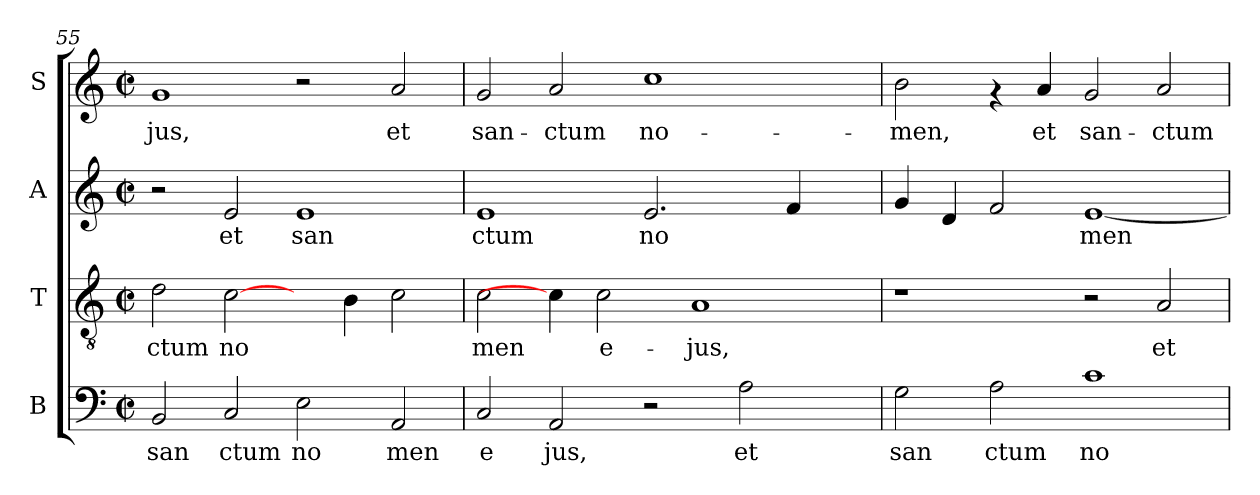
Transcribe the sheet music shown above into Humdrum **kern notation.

**kern	**text	**kern	**text	**kern	**text	**kern	**text
*part4	*part4	*part3	*part3	*part2	*part2	*part1	*part1
*staff4	*staff4	*staff3	*staff3	*staff2	*staff2	*staff1	*staff1
*I"B	*	*I"T	*	*I"A	*	*I"S	*
*I'B	*	*I'T	*	*I'A	*	*I'S	*
*clefF4	*	*clefGv2	*	*clefG2	*	*clefG2	*
*k[]	*	*k[]	*	*k[]	*	*k[]	*
*C:	*	*C:	*	*C:	*	*C:	*
*M2/2	*	*M2/2	*	*M2/2	*	*M2/2	*
*met(c|)	*	*met(c|)	*	*met(c|)	*	*met(c|)	*
=55	=55	=55	=55	=55	=55	=55	=55
!	!LO:LY:b:cj	!	!LO:LY:b:cj	!	!	!	!LO:LY:b:cj
2BB/	san	2d\	-ctum	2r	.	1g	-jus,
!	!LO:LY:b:cj	!	!LO:LY:b:cj	!	!LO:LY:b:cj	!	!
2C/	ctum	[2c\	no-	2e/	et	.	.
!	!LO:LY:b:cj	!	!	!	!LO:LY:b:cj	!	!
2E\	no	4ryy	.	1e	san	2r	.
!	!	!	!LO:LY:b:cj	!	!	!	!
.	.	4B\	--	.	.	.	.
!	!LO:LY:b:cj	!	!LO:LY:b:cj	!	!	!	!LO:LY:b:cj
2AA/	men	2c\	--	.	.	2a/	et
=56	=56	=56	=56	=56	=56	=56	=56
!	!LO:LY:b:cj	!	!LO:LY:b:cj	!	!LO:LY:b:cj	!	!LO:LY:b:cj
2C/	e	2c\	-men	1e	ctum	2g/	san-
!	!LO:LY:b:cj	!	!	!	!	!	!LO:LY:b:cj
2AA/	jus,	4c\]	.	.	.	2a/	-ctum
!	!	!	!LO:LY:b:cj	!	!	!	!
.	.	2c\	e-	.	.	.	.
!	!	!	!	!	!LO:LY:b:cj	!	!LO:LY:b:cj
2r	.	.	.	2.e/	no	1cc	no-
!	!	!	!LO:LY:b:cj	!	!	!	!
.	.	1A	-jus,	.	.	.	.
!	!LO:LY:b:cj	!	!	!	!	!	!
2A\	et	.	.	.	.	.	.
!	!	!	!	!	!LO:LY:b:cj	!	!
.	.	.	.	4f/	.	.	.
4ryy	.	.	.	4ryy	.	4ryy	.
=57	=57	=57	=57	=57	=57	=57	=57
!	!LO:LY:b:cj	!	!	!	!LO:LY:b:cj	!	!LO:LY:b:cj
2G\	san	1r	.	4g/	.	2b\	-men,
!	!	!	!	!	!LO:LY:b:cj	!	!
.	.	.	.	4d/	.	.	.
!	!LO:LY:b:cj	!	!	!	!LO:LY:b:cj	!	!
2A\	ctum	.	.	2f/	.	4rf	.
!	!	!	!	!	!	!	!LO:LY:b:cj
.	.	.	.	.	.	4a/	et
!	!LO:LY:b:cj	!	!	!	!LO:LY:b:cj	!	!LO:LY:b:cj
1c	no	2r	.	[<1e	men	2g/	san-
!	!	!	!LO:LY:b:cj	!	!	!	!LO:LY:b:cj
.	.	2A/	et	.	.	2a/	-ctum
=	=	=	=	=	=	=	=
*-	*-	*-	*-	*-	*-	*-	*-
